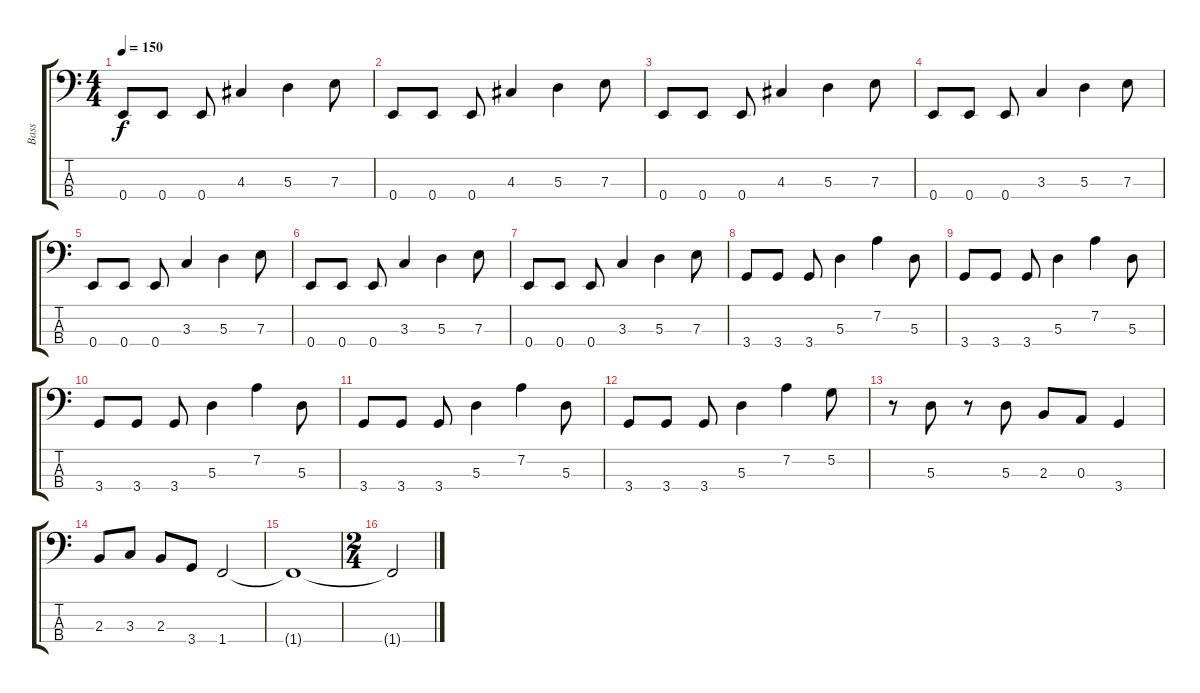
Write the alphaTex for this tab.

\track ("Bass" "Bass") {instrument electricbasspick}
\staff {score tabs}
\tuning (G2 D2 A1 E1) {hide}
\ts (4 4)
\tempo 150
\clef f4
\ks c
0.4.8{dy f} 0.4.8 0.4.8 4.3.4 5.3.4 7.3.8 |
0.4.8 0.4.8 0.4.8 4.3.4 5.3.4 7.3.8 |
0.4.8 0.4.8 0.4.8 4.3.4 5.3.4 7.3.8 |
0.4.8 0.4.8 0.4.8 3.3.4 5.3.4 7.3.8 |
0.4.8 0.4.8 0.4.8 3.3.4 5.3.4 7.3.8 |
0.4.8 0.4.8 0.4.8 3.3.4 5.3.4 7.3.8 |
0.4.8 0.4.8 0.4.8 3.3.4 5.3.4 7.3.8 |
3.4.8 3.4.8 3.4.8 5.3.4 7.2.4 5.3.8 |
3.4.8 3.4.8 3.4.8 5.3.4 7.2.4 5.3.8 |
3.4.8 3.4.8 3.4.8 5.3.4 7.2.4 5.3.8 |
3.4.8 3.4.8 3.4.8 5.3.4 7.2.4 5.3.8 |
3.4.8 3.4.8 3.4.8 5.3.4 7.2.4 5.2.8 |
r.8 5.3.8 r.8 5.3.8 2.3.8 0.3.8 3.4.4 |
2.3.8 3.3.8 2.3.8 3.4.8 1.4.2 |
1.4{t}.1 |
\ts (2 4)
1.4{t}.2
